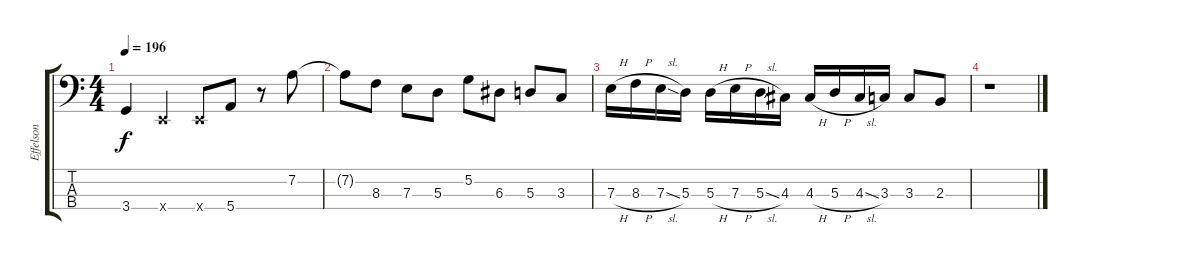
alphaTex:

\track ("Effelson" "Effelson") {instrument electricbasspick}
\staff {score tabs}
\tuning (G2 D2 A1 E1) {hide}
\ts (4 4)
\tempo 196
\clef f4
\ks c
3.4{t}.4{dy f} 0.4{x}.4 0.4{x}.8 5.4.8 r.8 7.2.8 |
7.2{t}.8 8.3.8 7.3.8 5.3.8 5.2.8 6.3.8 5.3.8 3.3.8 |
7.3{h}.16 8.3{h}.16 7.3{sl}.16 5.3.16 5.3{h}.16 7.3{h}.16 5.3{sl}.16 4.3.16 4.3{h}.16 5.3{h}.16 4.3{sl}.16 3.3.16 3.3.8 2.3.8 |
r.1
